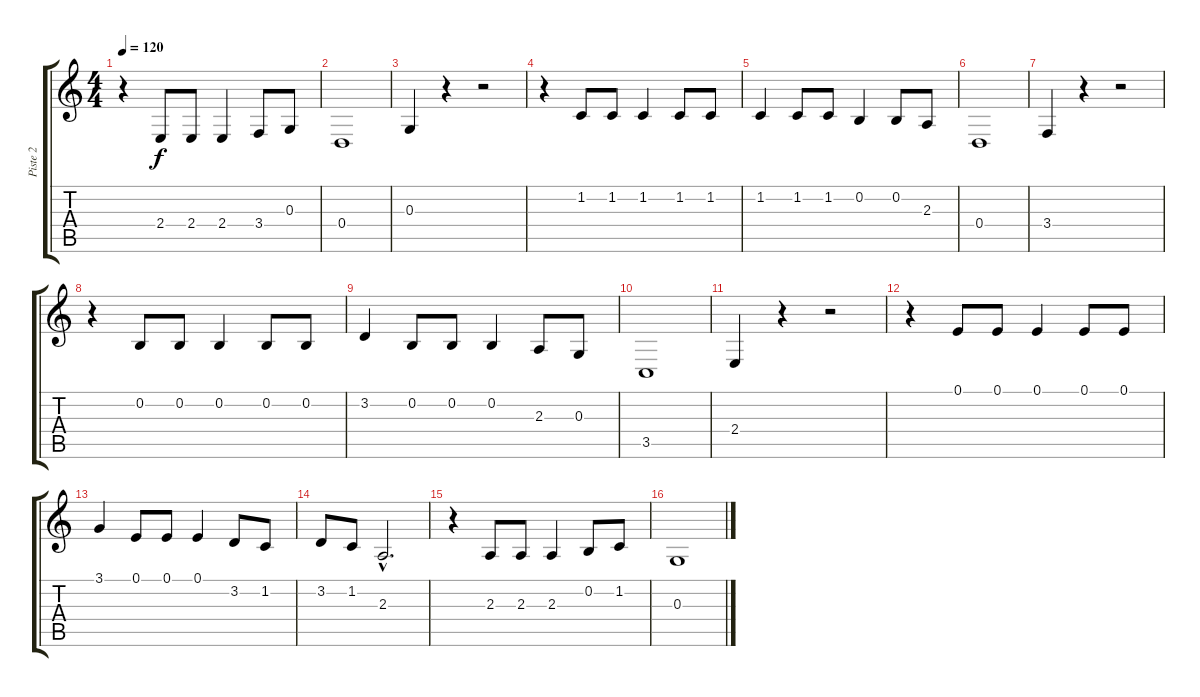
\track ("Piste 2" "Piste 2") {instrument lead6voice}
\staff {score tabs}
\tuning (E4 B3 G3 D3 A2 E2) {hide}
\ts (4 4)
\tempo 120
\clef g2
\ks c
r.4{dy f} 2.4.8 2.4.8 2.4.4 3.4.8 0.3.8 |
0.4.1 |
0.3.4 r.4 r.2 |
r.4 1.2.8 1.2.8 1.2.4 1.2.8 1.2.8 |
1.2.4 1.2.8 1.2.8 0.2.4 0.2.8 2.3.8 |
0.4.1 |
3.4.4 r.4 r.2 |
r.4 0.2.8 0.2.8 0.2.4 0.2.8 0.2.8 |
3.2.4 0.2.8 0.2.8 0.2.4 2.3.8 0.3.8 |
3.5.1 |
2.4.4 r.4 r.2 |
r.4 0.1.8 0.1.8 0.1.4 0.1.8 0.1.8 |
3.1.4 0.1.8 0.1.8 0.1.4 3.2.8 1.2.8 |
3.2.8 1.2.8 2.3{hac}.2{d} |
r.4 2.3.8 2.3.8 2.3.4 0.2.8 1.2.8 |
0.3.1
